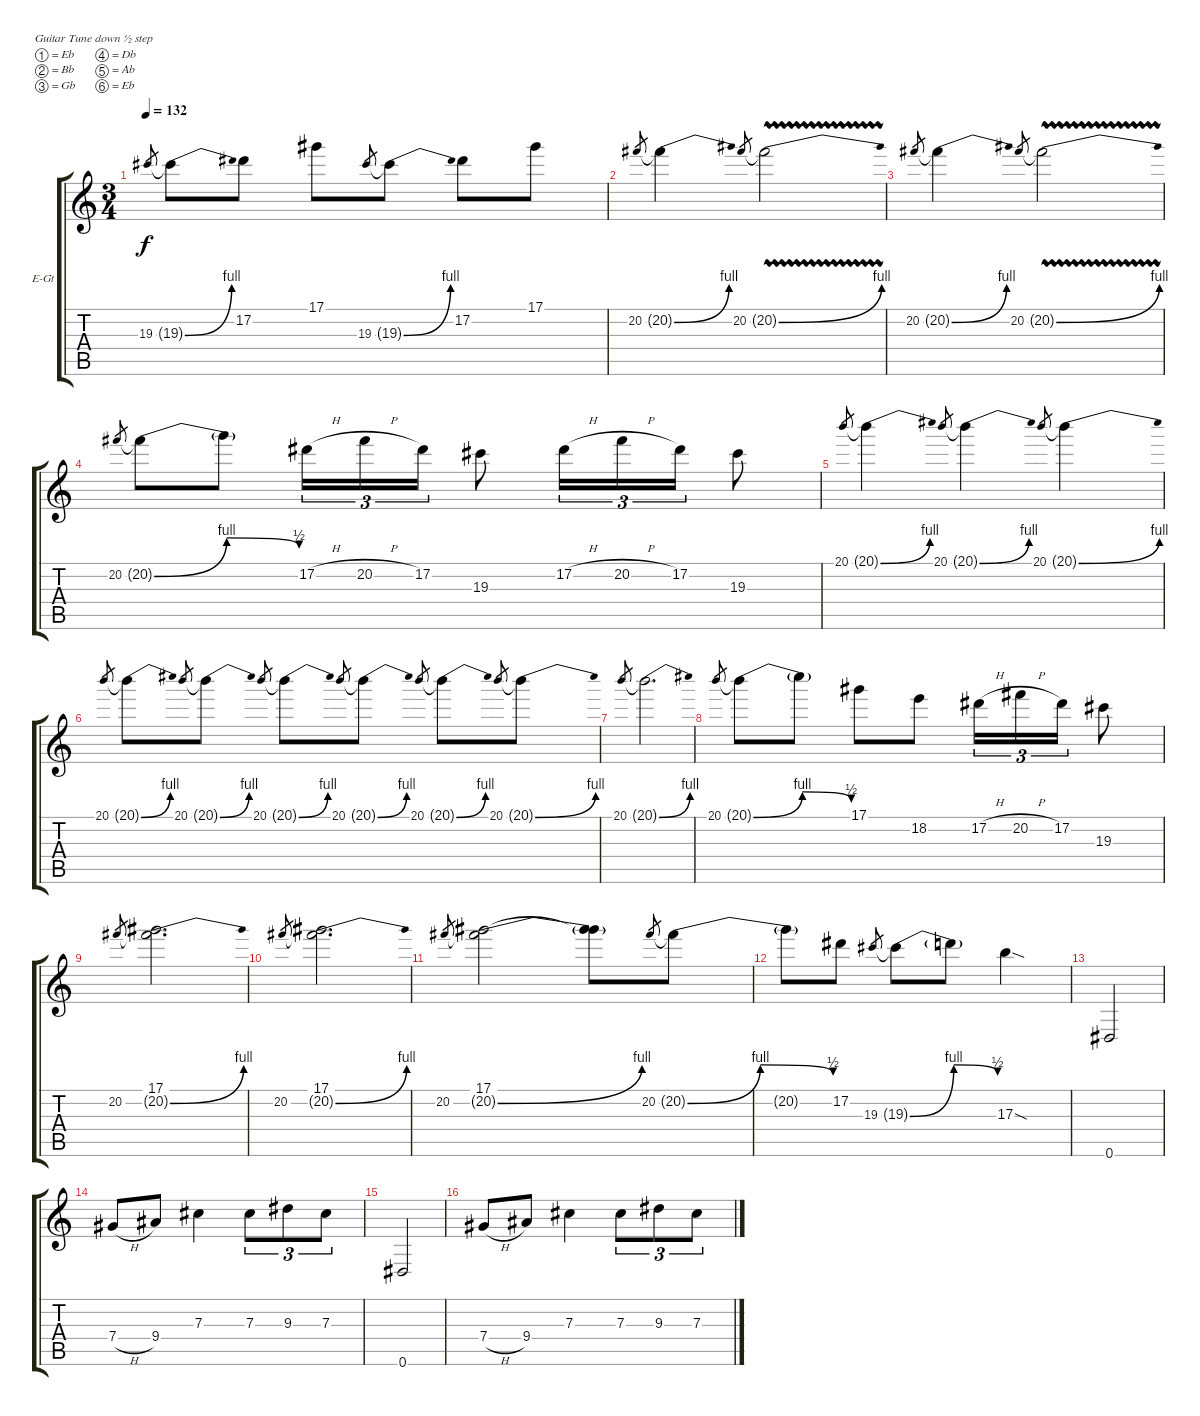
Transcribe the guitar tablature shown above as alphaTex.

\bracketExtendMode groupsimilarinstruments
\firstSystemTrackNameOrientation horizontal
\otherSystemsTrackNameOrientation horizontal
\track ("Guitar 2" "E-Gt") {instrument distortionguitar}
\staff {score tabs}
\tuning (Eb4 Bb3 Gb3 Db3 Ab2 Eb2)
\ts (3 4)
\tempo 132
\clef g2
\scale
1.03909
\ks aminor
19.3.8{gr dy f} 19.3{be (bend 0 0 15 4) t}.8 17.2.8 17.1.8 19.3.8{gr} 19.3{be (bend 0 0 15 4) t}.8 17.2.8 17.1.8 |
\scale
0.960908 20.2.8{gr} 20.2{be (bend 0 0 15 4) t}.4 20.2.8{gr} 20.2{be (bend 0 0 15 4) vw t}.2 |
\scale
1.03909 20.2.8{gr} 20.2{be (bend 0 0 15 4) t}.4 20.2.8{gr} 20.2{be (bend 0 0 15 4) vw t}.2 |
\scale
0.960908 20.2.8{gr} 20.2{be (bendrelease 0 0 10.2 4 20.4 4 30.599999999999998 2) t}.8 20.2{t}.8 17.2{h}.16{tu (3 2)} 20.2{h}.16{tu (3 2)} 17.2.16{tu (3 2)} 19.3.8 17.2{h}.16{tu (3 2)} 20.2{h}.16{tu (3 2)} 17.2.16{tu (3 2)} 19.3.8 |
\scale
1.06936 20.1.8{gr} 20.1{be (bend 0 0 15 4) t}.4 20.1.8{gr} 20.1{be (bend 0 0 15 4) t}.4 20.1.8{gr} 20.1{be (bend 0 0 15 4) t}.4 |
\scale
0.930643 20.1.8{gr} 20.1{be (bend 0 0 15 4) t}.8 20.1.8{gr} 20.1{be (bend 0 0 15 4) t}.8 20.1.8{gr} 20.1{be (bend 0 0 15 4) t}.8 20.1.8{gr} 20.1{be (bend 0 0 15 4) t}.8 20.1.8{gr} 20.1{be (bend 0 0 15 4) t}.8 20.1.8{gr} 20.1{be (bend 0 0 15 4) t}.8 |
\scale
1.03909 20.1.8{gr} 20.1{be (bend 0 0 15 4) t}.2{d} |
\scale
0.960908 20.1.8{gr} 20.1{be (bendrelease 0 0 10.2 4 20.4 4 30.599999999999998 2) t}.8 20.1{t}.8 17.1.8 18.2.8 17.2{h}.16{tu (3 2)} 20.2{h}.16{tu (3 2)} 17.2.16{tu (3 2)} 19.3.8 |
\scale
1.03909 20.2.8{gr} (20.2{be (bend 0 0 15 4) t} 17.1).2{d} |
\scale
0.960908 20.2.8{gr} (20.2{be (bend 0 0 15 4) t} 17.1).2{d} |
\scale
1.03909 20.2.8{gr} (20.2{be (bend 0 0 15 4) t} 17.1).2 (20.2{t} 17.1{t}).8 20.2.8{gr} 20.2{be (bendrelease 0 0 10.2 4 20.4 4 30 2) t}.8 |
\scale
0.960908 20.2{t}.8 17.2.8 19.3.8{gr} 19.3{be (bendrelease 0 0 10.2 4 20.4 4 30 2) t}.8 19.3{t}.8 17.3{sod}.4 |
\scale
1.03909 0.6.2 |
\scale
0.960908 7.4{h}.8 9.4.8 7.3.4 7.3.8{tu (3 2)} 9.3.8{tu (3 2)} 7.3.8{tu (3 2)} |
\scale
1.03909 0.6.2 |
\scale
0.960908 7.4{h}.8 9.4.8 7.3.4 7.3.8{tu (3 2)} 9.3.8{tu (3 2)} 7.3.8{tu (3 2)}
